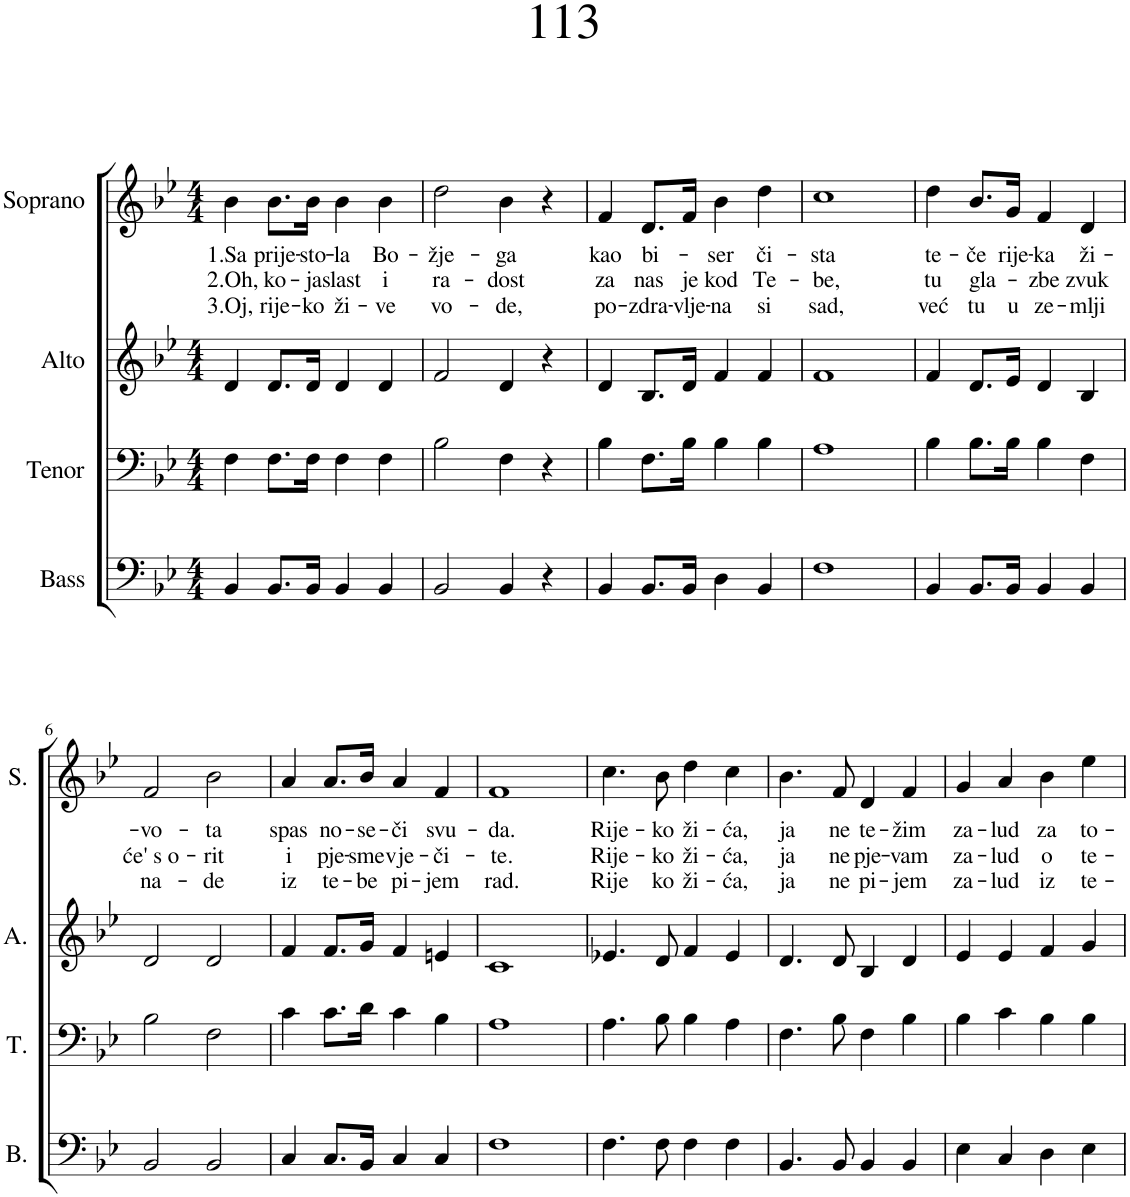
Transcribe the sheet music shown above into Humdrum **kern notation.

**kern	**kern	**kern	**kern	**text	**text	**text
*part4	*part3	*part2	*part1	*part1	*part1	*part1
*staff4	*staff3	*staff2	*staff1	*staff1	*staff1	*staff1
*I"Bass	*I"Tenor	*I"Alto	*I"Soprano	*	*	*
*I'B.	*I'T.	*I'A.	*I'S.	*	*	*
*clefF4	*clefF4	*clefG2	*clefG2	*	*	*
*k[b-e-]	*k[b-e-]	*k[b-e-]	*k[b-e-]	*	*	*
*M4/4	*M4/4	*M4/4	*M4/4	*	*	*
=1	=1	=1	=1	=1	=1	=1
!	!	!	!	!LO:LY:b	!LO:LY:b	!LO:LY:b
4BB-/	4F\	4d/	4b-\	1.Sa	2.Oh,	3.Oj,
!	!	!	!	!LO:LY:b	!LO:LY:b	!LO:LY:b
8.BB-/L	8.F\L	8.d/L	8.b-\L	prije-	ko-	rije-
!	!	!	!	!LO:LY:b	!LO:LY:b	!LO:LY:b
16BB-/Jk	16F\Jk	16d/Jk	16b-\Jk	-sto-	-ja	-ko
!	!	!	!	!LO:LY:b	!LO:LY:b	!LO:LY:b
4BB-/	4F\	4d/	4b-\	-la	slast	ži-
!	!	!	!	!LO:LY:b	!LO:LY:b	!LO:LY:b
4BB-/	4F\	4d/	4b-\	Bo-	i	-ve
=2	=2	=2	=2	=2	=2	=2
!	!	!	!	!LO:LY:b	!LO:LY:b	!LO:LY:b
2BB-/	2B-\	2f/	2dd\	-žje-	ra-	vo-
!	!	!	!	!LO:LY:b	!LO:LY:b	!LO:LY:b
4BB-/	4F\	4d/	4b-\	-ga	-dost	-de,
4r	4r	4r	4r	.	.	.
=3	=3	=3	=3	=3	=3	=3
!	!	!	!	!LO:LY:b	!LO:LY:b	!LO:LY:b
4BB-/	4B-\	4d/	4f/	kao	za	po-
!	!	!	!	!LO:LY:b	!LO:LY:b	!LO:LY:b
8.BB-/L	8.F\L	8.B-/L	8.d/L	bi-	nas	-zdra-
!	!	!	!	!	!LO:LY:b	!LO:LY:b
16BB-/Jk	16B-\Jk	16d/Jk	16f/Jk	.	je	-vlje-
!	!	!	!	!LO:LY:b	!LO:LY:b	!LO:LY:b
4D\	4B-\	4f/	4b-\	-ser	kod	-na
!	!	!	!	!LO:LY:b	!LO:LY:b	!LO:LY:b
4BB-/	4B-\	4f/	4dd\	či-	Te-	si
=4	=4	=4	=4	=4	=4	=4
!	!	!	!	!LO:LY:b	!LO:LY:b	!LO:LY:b
1F	1A	1f	1cc	-sta	-be,	sad,
=5	=5	=5	=5	=5	=5	=5
!	!	!	!	!LO:LY:b	!LO:LY:b	!LO:LY:b
4BB-/	4B-\	4f/	4dd\	te-	tu	već
!	!	!	!	!LO:LY:b	!LO:LY:b	!LO:LY:b
8.BB-/L	8.B-\L	8.d/L	8.b-/L	-če	gla-	tu
!	!	!	!	!LO:LY:b	!	!LO:LY:b
16BB-/Jk	16B-\Jk	16e-/Jk	16g/Jk	rije-	.	u
!	!	!	!	!LO:LY:b	!LO:LY:b	!LO:LY:b
4BB-/	4B-\	4d/	4f/	-ka	-zbe	ze-
!	!	!	!	!LO:LY:b	!LO:LY:b	!LO:LY:b
4BB-/	4F\	4B-/	4d/	ži-	zvuk	-mlji
!!LO:LB:g=z
=6	=6	=6	=6	=6	=6	=6
!	!	!	!	!LO:LY:b	!LO:LY:b	!LO:LY:b
2BB-/	2B-\	2d/	2f/	-vo-	će' s o-	na-
!	!	!	!	!LO:LY:b	!LO:LY:b	!LO:LY:b
2BB-/	2F\	2d/	2b-\	-ta	-rit	-de
=7	=7	=7	=7	=7	=7	=7
!	!	!	!	!LO:LY:b	!LO:LY:b	!LO:LY:b
4C/	4c\	4f/	4a/	spas	i	iz
!	!	!	!	!LO:LY:b	!LO:LY:b	!LO:LY:b
8.C/L	8.c\L	8.f/L	8.a/L	no-	pje-	te-
!	!	!	!	!LO:LY:b	!LO:LY:b	!LO:LY:b
16BB-/Jk	16d\Jk	16g/Jk	16b-/Jk	-se-	-sme	-be
!	!	!	!	!LO:LY:b	!LO:LY:b	!LO:LY:b
4C/	4c\	4f/	4a/	-či	vje-	pi-
!	!	!	!	!LO:LY:b	!LO:LY:b	!LO:LY:b
4C/	4B-\	4en/	4f/	svu-	-či-	-jem
=8	=8	=8	=8	=8	=8	=8
!	!	!	!	!LO:LY:b	!LO:LY:b	!LO:LY:b
1F	1A	1c	1f	-da.	-te.	rad.
=9	=9	=9	=9	=9	=9	=9
!	!	!	!	!LO:LY:b	!LO:LY:b	!LO:LY:b
4.F\	4.A\	4.e-X/	4.cc\	Rije-	Rije-	Rije
!	!	!	!	!LO:LY:b	!LO:LY:b	!LO:LY:b
8F\	8B-\	8d/	8b-\	-ko	-ko	ko
!	!	!	!	!LO:LY:b	!LO:LY:b	!LO:LY:b
4F\	4B-\	4f/	4dd\	ži-	ži-	ži-
!	!	!	!	!LO:LY:b	!LO:LY:b	!LO:LY:b
4F\	4A\	4e-/	4cc\	-ća,	-ća,	-ća,
=10	=10	=10	=10	=10	=10	=10
!	!	!	!	!LO:LY:b	!LO:LY:b	!LO:LY:b
4.BB-/	4.F\	4.d/	4.b-\	ja	ja	ja
!	!	!	!	!LO:LY:b	!LO:LY:b	!LO:LY:b
8BB-/	8B-\	8d/	8f/	ne	ne	ne
!	!	!	!	!LO:LY:b	!LO:LY:b	!LO:LY:b
4BB-/	4F\	4B-/	4d/	te-	pje-	pi-
!	!	!	!	!LO:LY:b	!LO:LY:b	!LO:LY:b
4BB-/	4B-\	4d/	4f/	-žim	-vam	-jem
=11	=11	=11	=11	=11	=11	=11
!	!	!	!	!LO:LY:b	!LO:LY:b	!LO:LY:b
4E-\	4B-\	4e-/	4g/	za-	za-	za-
!	!	!	!	!LO:LY:b	!LO:LY:b	!LO:LY:b
4C/	4c\	4e-/	4a/	-lud	-lud	-lud
!	!	!	!	!LO:LY:b	!LO:LY:b	!LO:LY:b
4D\	4B-\	4f/	4b-\	za	o	iz
!	!	!	!	!LO:LY:b	!LO:LY:b	!LO:LY:b
4E-\	4B-\	4g/	4ee-\	to-	te-	te-
=	=	=	=	=	=	=
*-	*-	*-	*-	*-	*-	*-
